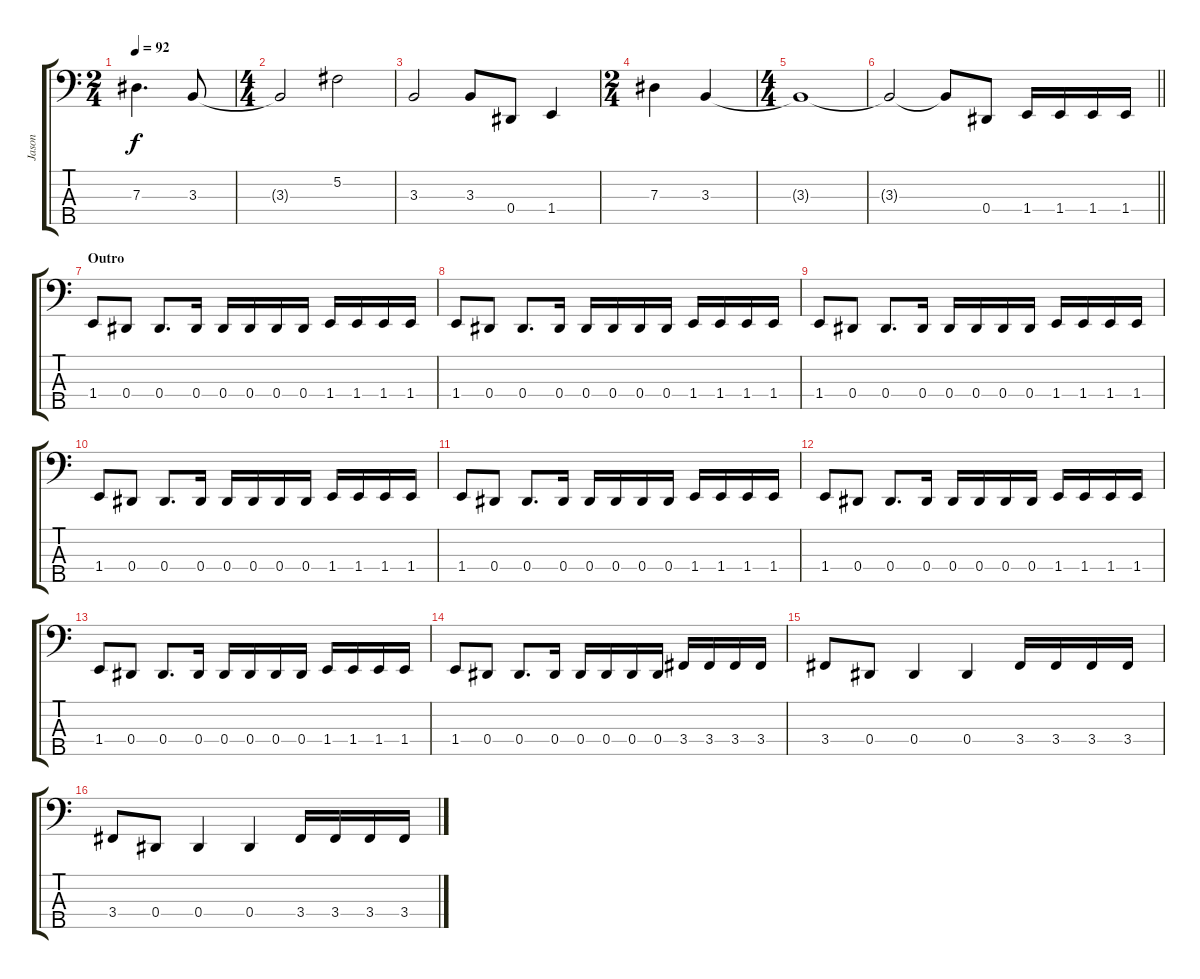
\track ("Jason" "Jason") {instrument electricbassfinger}
\staff {score tabs}
\tuning (Gb2 Db2 Ab1 Eb1 Bb0) {hide}
\ts (2 4)
\tempo 92
\clef f4
\ks c
7.3.4{d dy f} 3.3.8 |
\ts (4 4)
3.3{t}.2 5.2.2 |
3.3.2 3.3.8 0.4.8 1.4.4 |
\ts (2 4)
7.3.4 3.3.4 |
\ts (4 4)
3.3{t}.1 |
\barLineRight lightlight
3.3{t}.2 3.3{t}.8 0.4.8 1.4.16 1.4.16 1.4.16 1.4.16 |
\section ("" "Outro")
1.4.8 0.4.8 0.4.8{d} 0.4.16 0.4.16 0.4.16 0.4.16 0.4.16 1.4.16 1.4.16 1.4.16 1.4.16 |
1.4.8 0.4.8 0.4.8{d} 0.4.16 0.4.16 0.4.16 0.4.16 0.4.16 1.4.16 1.4.16 1.4.16 1.4.16 |
1.4.8 0.4.8 0.4.8{d} 0.4.16 0.4.16 0.4.16 0.4.16 0.4.16 1.4.16 1.4.16 1.4.16 1.4.16 |
1.4.8 0.4.8 0.4.8{d} 0.4.16 0.4.16 0.4.16 0.4.16 0.4.16 1.4.16 1.4.16 1.4.16 1.4.16 |
1.4.8 0.4.8 0.4.8{d} 0.4.16 0.4.16 0.4.16 0.4.16 0.4.16 1.4.16 1.4.16 1.4.16 1.4.16 |
1.4.8 0.4.8 0.4.8{d} 0.4.16 0.4.16 0.4.16 0.4.16 0.4.16 1.4.16 1.4.16 1.4.16 1.4.16 |
1.4.8 0.4.8 0.4.8{d} 0.4.16 0.4.16 0.4.16 0.4.16 0.4.16 1.4.16 1.4.16 1.4.16 1.4.16 |
1.4.8 0.4.8 0.4.8{d} 0.4.16 0.4.16 0.4.16 0.4.16 0.4.16 3.4.16 3.4.16 3.4.16 3.4.16 |
3.4.8 0.4.8 0.4.4 0.4.4 3.4.16 3.4.16 3.4.16 3.4.16 |
3.4.8 0.4.8 0.4.4 0.4.4 3.4.16 3.4.16 3.4.16 3.4.16
